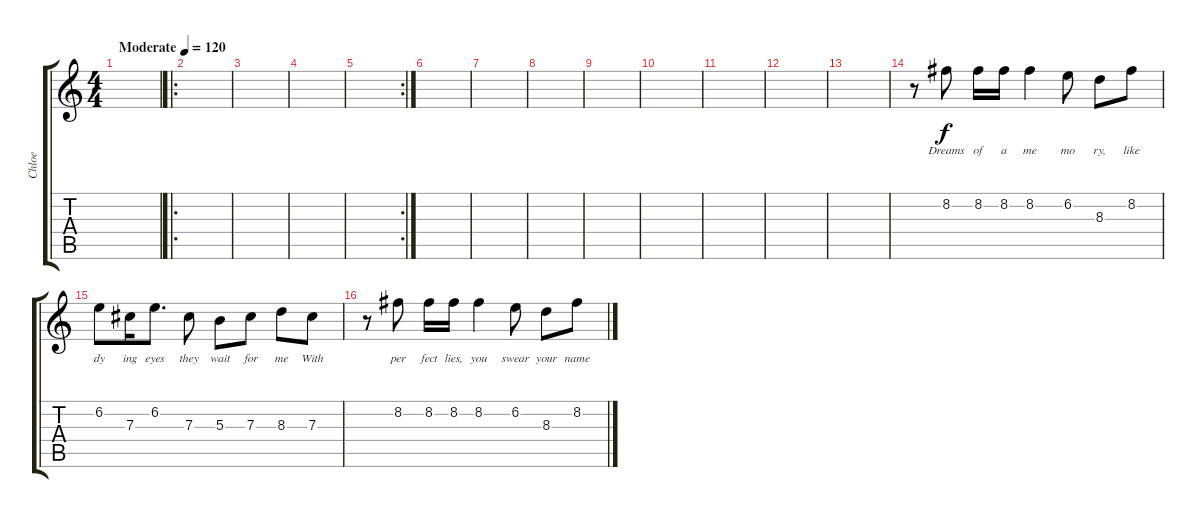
\track ("Chloe" "Chloe") {instrument acousticguitarsteel}
\staff {score tabs}
\tuning (Eb4 Bb3 Gb3 Db3 Ab2 Eb2) {hide}
\ts (4 4)
\tempo (120 "Moderate")
\clef g2
\ks c
|
\ro
|
|
|
\rc 2
|
|
|
|
|
|
|
|
|
r.8 8.2.8{lyrics (0 "Dreams") lyrics (1 "") lyrics (2 "") lyrics (3 "") lyrics (4 "")} 8.2.16{lyrics (0 "of") lyrics (1 "") lyrics (2 "") lyrics (3 "") lyrics (4 "")} 8.2.16{lyrics (0 "a") lyrics (1 "") lyrics (2 "") lyrics (3 "") lyrics (4 "")} 8.2.4{lyrics (0 "me") lyrics (1 "") lyrics (2 "") lyrics (3 "") lyrics (4 "")} 6.2.8{lyrics (0 "mo") lyrics (1 "") lyrics (2 "") lyrics (3 "") lyrics (4 "")} 8.3.8{lyrics (0 "ry,") lyrics (1 "") lyrics (2 "") lyrics (3 "") lyrics (4 "")} 8.2.8{lyrics (0 "like") lyrics (1 "") lyrics (2 "") lyrics (3 "") lyrics (4 "")} |
6.2.8{lyrics (0 "dy") lyrics (1 "") lyrics (2 "") lyrics (3 "") lyrics (4 "")} 7.3.16{lyrics (0 "ing") lyrics (1 "") lyrics (2 "") lyrics (3 "") lyrics (4 "")} 6.2.8{d lyrics (0 "eyes") lyrics (1 "") lyrics (2 "") lyrics (3 "") lyrics (4 "")} 7.3.8{lyrics (0 "they") lyrics (1 "") lyrics (2 "") lyrics (3 "") lyrics (4 "")} 5.3.8{lyrics (0 "wait") lyrics (1 "") lyrics (2 "") lyrics (3 "") lyrics (4 "")} 7.3.8{lyrics (0 "for") lyrics (1 "") lyrics (2 "") lyrics (3 "") lyrics (4 "")} 8.3.8{lyrics (0 "me") lyrics (1 "") lyrics (2 "") lyrics (3 "") lyrics (4 "")} 7.3.8{lyrics (0 "With") lyrics (1 "") lyrics (2 "") lyrics (3 "") lyrics (4 "")} |
r.8 8.2.8{lyrics (0 "per") lyrics (1 "") lyrics (2 "") lyrics (3 "") lyrics (4 "")} 8.2.16{lyrics (0 "fect") lyrics (1 "") lyrics (2 "") lyrics (3 "") lyrics (4 "")} 8.2.16{lyrics (0 "lies,") lyrics (1 "") lyrics (2 "") lyrics (3 "") lyrics (4 "")} 8.2.4{lyrics (0 "you") lyrics (1 "") lyrics (2 "") lyrics (3 "") lyrics (4 "")} 6.2.8{lyrics (0 "swear") lyrics (1 "") lyrics (2 "") lyrics (3 "") lyrics (4 "")} 8.3.8{lyrics (0 "your") lyrics (1 "") lyrics (2 "") lyrics (3 "") lyrics (4 "")} 8.2.8{lyrics (0 "name") lyrics (1 "") lyrics (2 "") lyrics (3 "") lyrics (4 "")}
